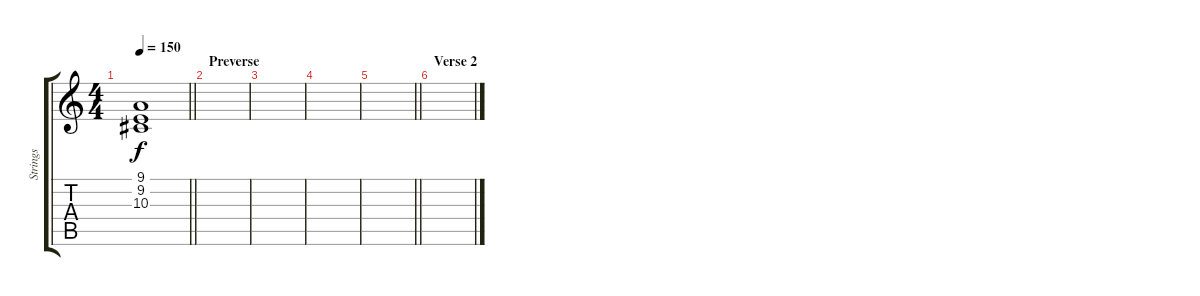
\track ("Strings" "Strings") {instrument stringensemble1}
\staff {score tabs}
\tuning (C4 G3 Eb3 Bb2 F2 C2) {hide}
\ts (4 4)
\tempo 150
\clef g2
\barLineRight lightlight
\ks c
(9.1 9.2 10.3).1{dy f} |
\section ("" "Preverse")
|
|
|
\barLineRight lightlight
|
\section ("" "Verse 2")
